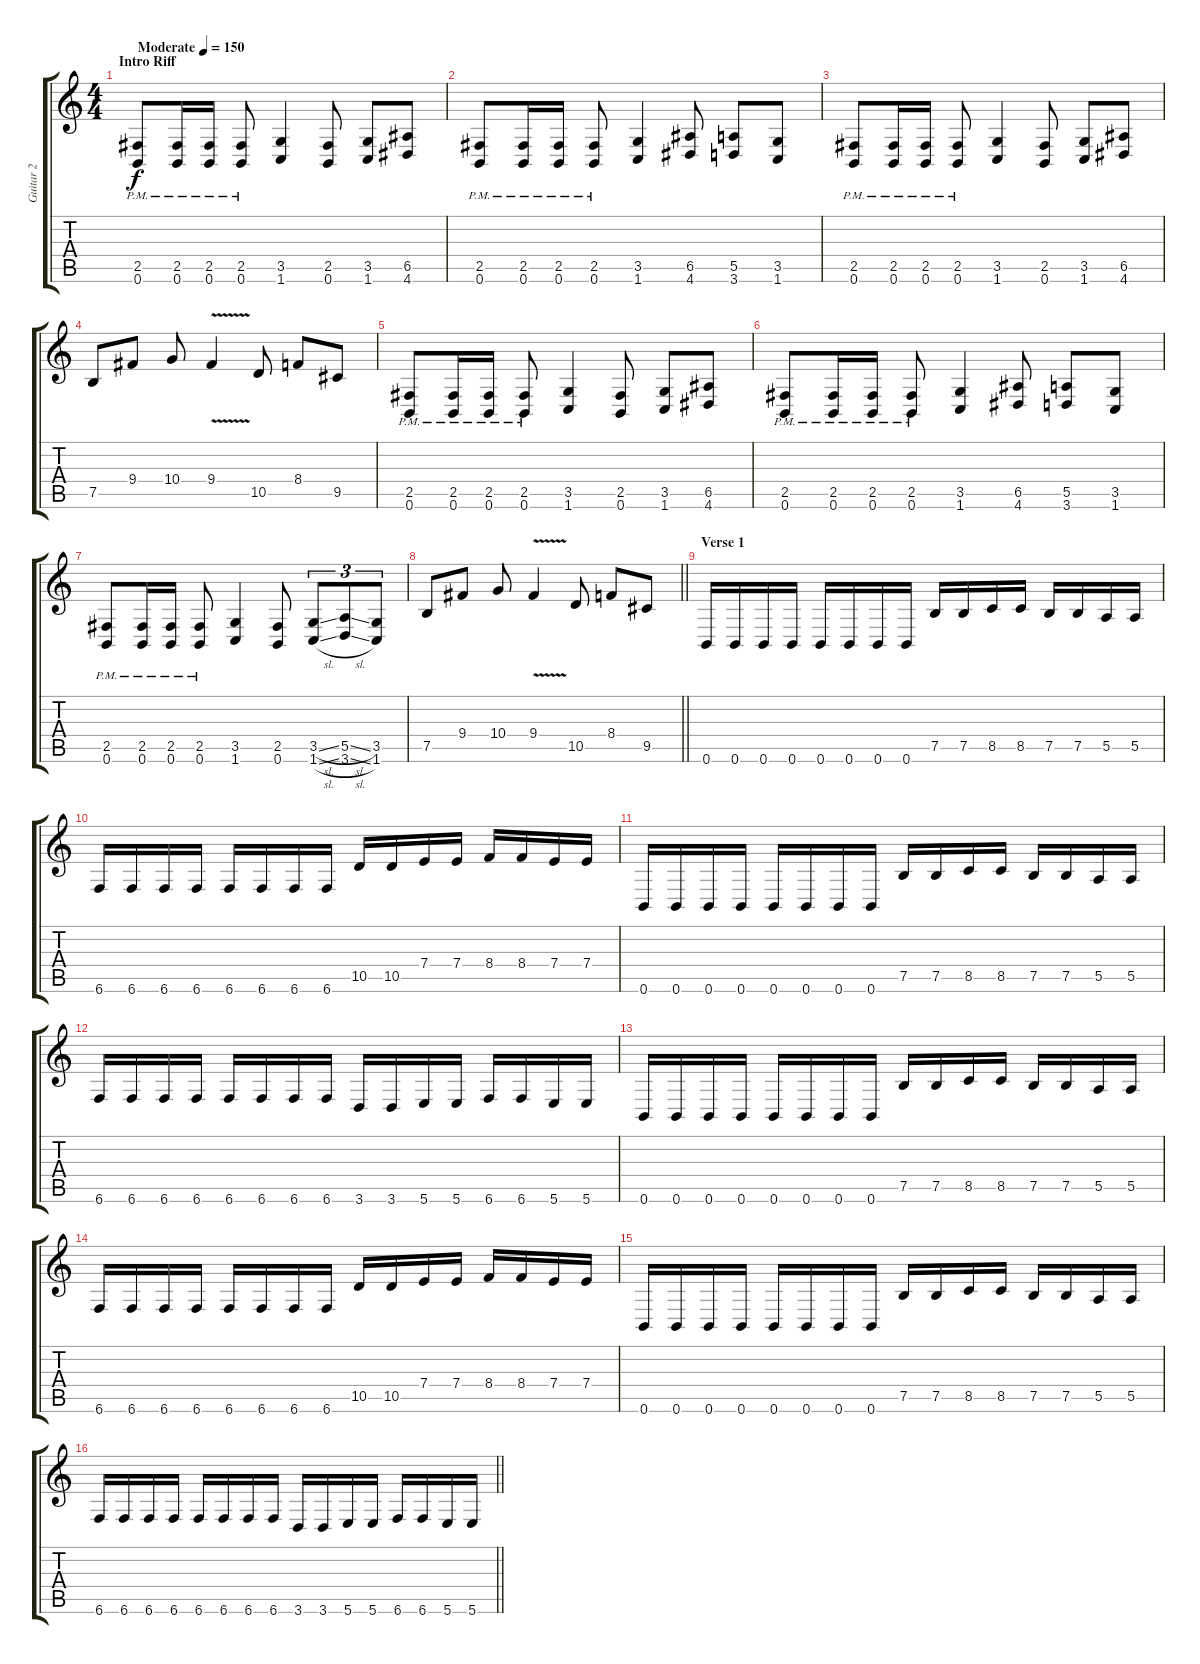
\track ("Guitar 2" "Guitar 2") {instrument distortionguitar}
\staff {score tabs}
\tuning (B3 Gb3 D3 A2 E2 B1) {hide}
\ts (4 4)
\section ("" "Intro Riff")
\tempo (150 "Moderate")
\clef g2
\ks c
(2.5{pm} 0.6{pm}).8{dy f instrument distortionguitar} (2.5{pm} 0.6{pm}).16 (2.5{pm} 0.6{pm}).16 (2.5{pm} 0.6{pm}).8 (3.5 1.6).4 (2.5 0.6).8 (3.5 1.6).8 (6.5 4.6).8 |
(2.5{pm} 0.6{pm}).8 (2.5{pm} 0.6{pm}).16 (2.5{pm} 0.6{pm}).16 (2.5{pm} 0.6{pm}).8 (3.5 1.6).4 (6.5 4.6).8 (5.5 3.6).8 (3.5 1.6).8 |
(2.5{pm} 0.6{pm}).8 (2.5{pm} 0.6{pm}).16 (2.5{pm} 0.6{pm}).16 (2.5{pm} 0.6{pm}).8 (3.5 1.6).4 (2.5 0.6).8 (3.5 1.6).8 (6.5 4.6).8 |
7.5.8 9.4.8 10.4.8 9.4{v}.4 10.5.8 8.4.8 9.5.8 |
(2.5{pm} 0.6{pm}).8 (2.5{pm} 0.6{pm}).16 (2.5{pm} 0.6{pm}).16 (2.5{pm} 0.6{pm}).8 (3.5 1.6).4 (2.5 0.6).8 (3.5 1.6).8 (6.5 4.6).8 |
(2.5{pm} 0.6{pm}).8 (2.5{pm} 0.6{pm}).16 (2.5{pm} 0.6{pm}).16 (2.5{pm} 0.6{pm}).8 (3.5 1.6).4 (6.5 4.6).8 (5.5 3.6).8 (3.5 1.6).8 |
(2.5{pm} 0.6{pm}).8 (2.5{pm} 0.6{pm}).16 (2.5{pm} 0.6{pm}).16 (2.5{pm} 0.6{pm}).8 (3.5 1.6).4 (2.5 0.6).8 (3.5{sl} 1.6{sl}).8{tu (3 2)} (5.5{sl} 3.6{sl}).8{tu (3 2)} (3.5 1.6).8{tu (3 2)} |
\barLineRight lightlight
7.5.8 9.4.8 10.4.8 9.4{v}.4 10.5.8 8.4.8 9.5.8 |
\section ("" "Verse 1")
0.6.16 0.6.16 0.6.16 0.6.16 0.6.16 0.6.16 0.6.16 0.6.16 7.5.16 7.5.16 8.5.16 8.5.16 7.5.16 7.5.16 5.5.16 5.5.16 |
6.6.16 6.6.16 6.6.16 6.6.16 6.6.16 6.6.16 6.6.16 6.6.16 10.5.16 10.5.16 7.4.16 7.4.16 8.4.16 8.4.16 7.4.16 7.4.16 |
0.6.16 0.6.16 0.6.16 0.6.16 0.6.16 0.6.16 0.6.16 0.6.16 7.5.16 7.5.16 8.5.16 8.5.16 7.5.16 7.5.16 5.5.16 5.5.16 |
6.6.16 6.6.16 6.6.16 6.6.16 6.6.16 6.6.16 6.6.16 6.6.16 3.6.16 3.6.16 5.6.16 5.6.16 6.6.16 6.6.16 5.6.16 5.6.16 |
0.6.16 0.6.16 0.6.16 0.6.16 0.6.16 0.6.16 0.6.16 0.6.16 7.5.16 7.5.16 8.5.16 8.5.16 7.5.16 7.5.16 5.5.16 5.5.16 |
6.6.16 6.6.16 6.6.16 6.6.16 6.6.16 6.6.16 6.6.16 6.6.16 10.5.16 10.5.16 7.4.16 7.4.16 8.4.16 8.4.16 7.4.16 7.4.16 |
0.6.16 0.6.16 0.6.16 0.6.16 0.6.16 0.6.16 0.6.16 0.6.16 7.5.16 7.5.16 8.5.16 8.5.16 7.5.16 7.5.16 5.5.16 5.5.16 |
\barLineRight lightlight
6.6.16 6.6.16 6.6.16 6.6.16 6.6.16 6.6.16 6.6.16 6.6.16 3.6.16 3.6.16 5.6.16 5.6.16 6.6.16 6.6.16 5.6.16 5.6.16
